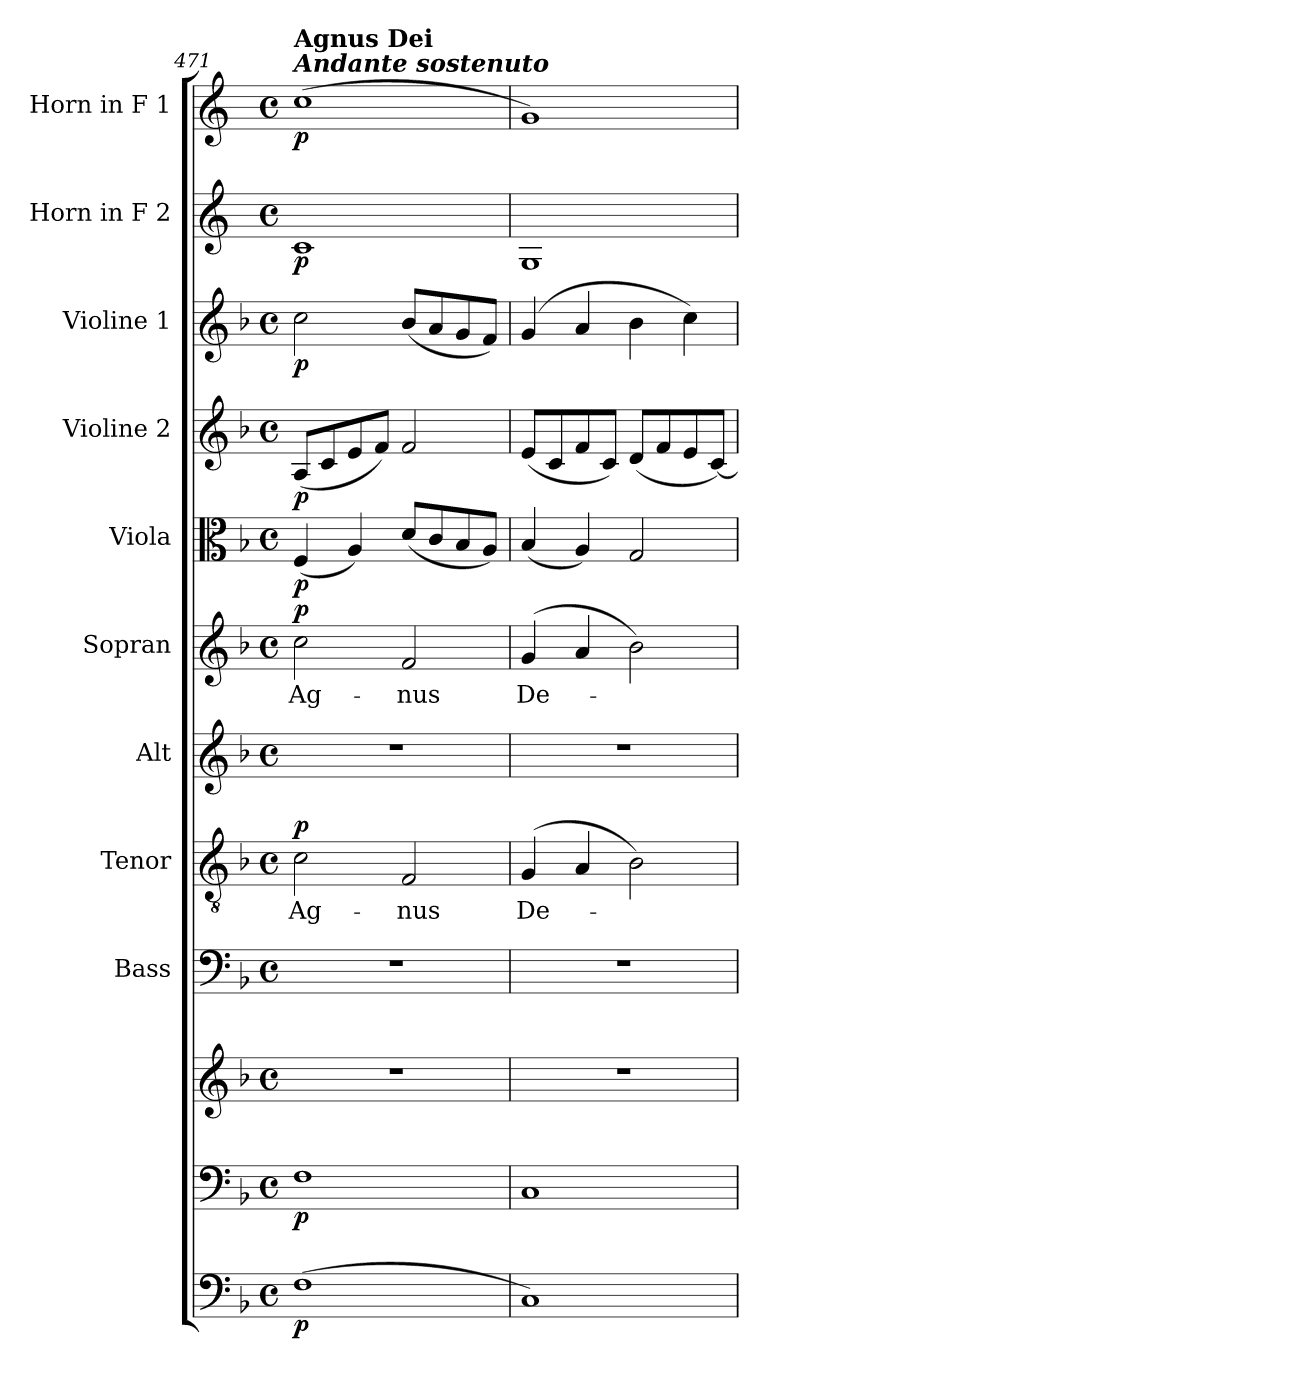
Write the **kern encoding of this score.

**kern	**dynam	**kern	**kern	**dynam	**kern	**kern	**text	**dynam	**kern	**kern	**text	**dynam	**kern	**dynam	**kern	**dynam	**kern	**dynam	**kern	**dynam	**kern	**dynam
*part11	*part11	*part10	*part10	*part10	*part9	*part8	*part8	*part8	*part7	*part6	*part6	*part6	*part5	*part5	*part4	*part4	*part3	*part3	*part2	*part2	*part1	*part1
*staff12	*staff12	*staff11	*staff10	*staff10/11	*staff9	*staff8	*staff8	*staff8	*staff7	*staff6	*staff6	*staff6	*staff5	*staff5	*staff4	*staff4	*staff3	*staff3	*staff2	*staff2	*staff1	*staff1
*	*	*	*	*	*I"Bass	*I"Tenor	*	*	*I"Alt	*I"Sopran	*	*	*I"Viola	*	*I"Violine 2	*	*I"Violine 1	*	*I"Horn in F 2	*	*I"Horn in F 1	*
*	*	*	*	*	*I'B.	*I'T.	*	*	*I'A.	*I'S.	*	*	*I'Vla.	*	*I'Vl. 2	*	*I'Vl. 1	*	*	*	*	*
!!LO:PB:g=z
*clefF4	*	*clefF4	*clefG2	*	*clefF4	*clefGv2	*	*	*clefG2	*clefG2	*	*	*clefC3	*	*clefG2	*	*clefG2	*	*clefG2	*	*clefG2	*
*ITrd7c12	*	*	*	*	*	*	*	*	*	*	*	*	*	*	*	*	*	*	*ITrd4c7	*	*ITrd4c7	*
*k[b-]	*	*k[b-]	*k[b-]	*	*k[b-]	*k[b-]	*	*	*k[b-]	*k[b-]	*	*	*k[b-]	*	*k[b-]	*	*k[b-]	*	*k[b-]	*	*k[b-]	*
*F:	*	*F:	*F:	*	*F:	*F:	*	*	*F:	*F:	*	*	*F:	*	*F:	*	*F:	*	*F:	*	*F:	*
*M4/4	*	*M4/4	*M4/4	*	*M4/4	*M4/4	*	*	*M4/4	*M4/4	*	*	*M4/4	*	*M4/4	*	*M4/4	*	*M4/4	*	*M4/4	*
*met(c)	*	*met(c)	*met(c)	*	*met(c)	*met(c)	*	*	*met(c)	*met(c)	*	*	*met(c)	*	*met(c)	*	*met(c)	*	*met(c)	*	*met(c)	*
=471	=471	=471	=471	=471	=471	=471	=471	=471	=471	=471	=471	=471	=471	=471	=471	=471	=471	=471	=471	=471	=471	=471
!	!	!	!	!	!	!	!	!	!	!	!	!	!	!	!	!	!	!	!	!	!LO:TX:a:Bi:t=Andante sostenuto	!
!	!	!	!	!	!	!	!	!	!	!	!	!	!	!	!	!	!	!	!	!	!LO:TX:a:B:t=Agnus Dei	!
!	!LO:DY:b	!	!	!LO:DY:b=2	!	!	!LO:LY:b	!LO:DY:a	!	!	!LO:LY:b	!LO:DY:a	!	!LO:DY:b	!	!LO:DY:b	!	!LO:DY:b	!	!LO:DY:b	!	!LO:DY:b
(>1FF	p	1F	1r	p	1r	2c\	Ag-	p	1r	2cc\	Ag-	p	(<4F/	p	(<8A/L	p	2cc\	p	1F	p	(>1f	p
.	.	.	.	.	.	.	.	.	.	.	.	.	.	.	8c/	.	.	.	.	.	.	.
.	.	.	.	.	.	.	.	.	.	.	.	.	4A/)	.	8e/	.	.	.	.	.	.	.
.	.	.	.	.	.	.	.	.	.	.	.	.	.	.	8f/J)	.	.	.	.	.	.	.
!	!	!	!	!	!	!	!LO:LY:b	!	!	!	!LO:LY:b	!	!	!	!	!	!	!	!	!	!	!
.	.	.	.	.	.	2F/	-nus	.	.	2f/	-nus	.	(<8d/L	.	2f/	.	(<8b-/L	.	.	.	.	.
.	.	.	.	.	.	.	.	.	.	.	.	.	8c/	.	.	.	8a/	.	.	.	.	.
.	.	.	.	.	.	.	.	.	.	.	.	.	8B-/	.	.	.	8g/	.	.	.	.	.
.	.	.	.	.	.	.	.	.	.	.	.	.	8A/J)	.	.	.	8f/J)	.	.	.	.	.
=472	=472	=472	=472	=472	=472	=472	=472	=472	=472	=472	=472	=472	=472	=472	=472	=472	=472	=472	=472	=472	=472	=472
!	!	!	!	!	!	!	!LO:LY:b	!	!	!	!LO:LY:b	!	!	!	!	!	!	!	!	!	!	!
1CC)	.	1C	1r	.	1r	(>4G/	De-	.	1r	(>4g/	De-	.	(<4B-/	.	(<8e/L	.	(>4g/	.	1C	.	1c)	.
.	.	.	.	.	.	.	.	.	.	.	.	.	.	.	8c/	.	.	.	.	.	.	.
.	.	.	.	.	.	4A/	.	.	.	4a/	.	.	4A/)	.	8f/	.	4a/	.	.	.	.	.
.	.	.	.	.	.	.	.	.	.	.	.	.	.	.	8c/J)	.	.	.	.	.	.	.
.	.	.	.	.	.	2B-\)	.	.	.	2b-\)	.	.	2G/	.	(<8d/L	.	4b-\	.	.	.	.	.
.	.	.	.	.	.	.	.	.	.	.	.	.	.	.	8f/	.	.	.	.	.	.	.
.	.	.	.	.	.	.	.	.	.	.	.	.	.	.	8e/	.	4cc\)	.	.	.	.	.
.	.	.	.	.	.	.	.	.	.	.	.	.	.	.	[8c/J)	.	.	.	.	.	.	.
=	=	=	=	=	=	=	=	=	=	=	=	=	=	=	=	=	=	=	=	=	=	=
*-	*-	*-	*-	*-	*-	*-	*-	*-	*-	*-	*-	*-	*-	*-	*-	*-	*-	*-	*-	*-	*-	*-
